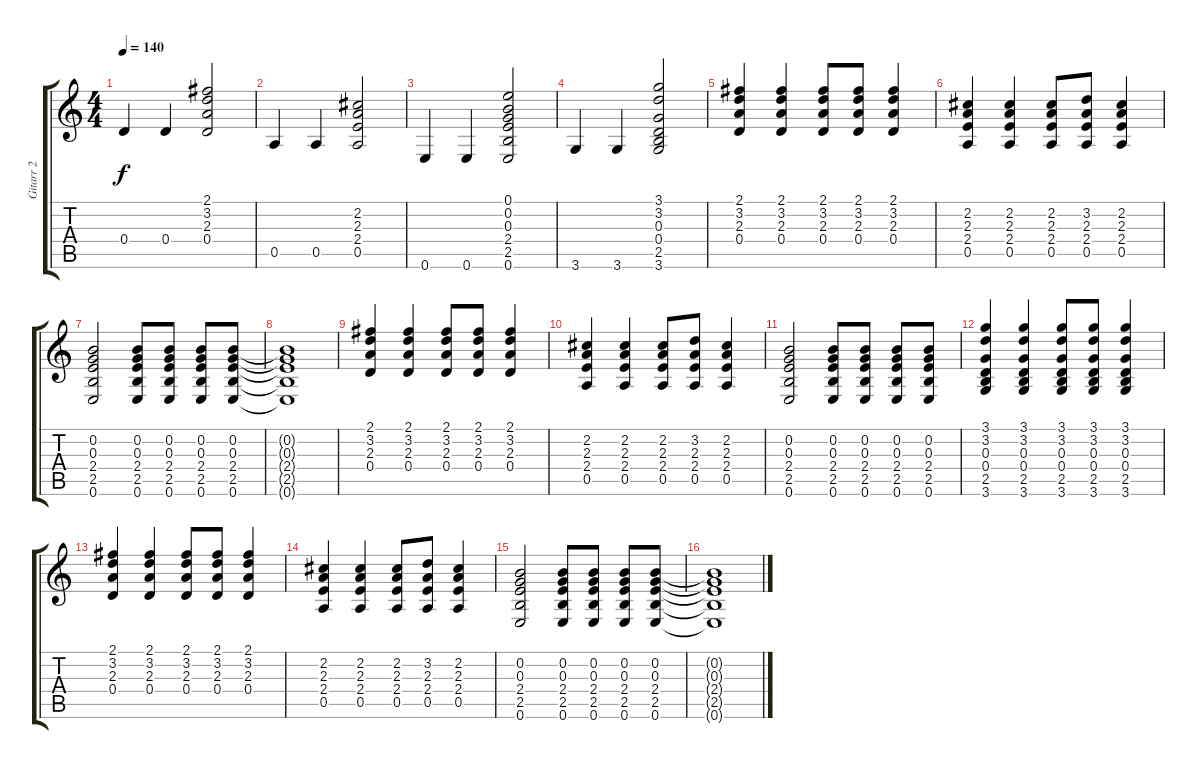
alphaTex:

\track ("Gitarr 2" "Gitarr 2") {instrument electricguitarclean}
\staff {score tabs}
\tuning (E4 B3 G3 D3 A2 E2) {hide}
\ts (4 4)
\tempo 140
\clef g2
\ks c
0.4.4{dy f} 0.4.4 (2.1 3.2 2.3 0.4).2 |
0.5.4 0.5.4 (2.2 2.3 2.4 0.5).2 |
0.6.4 0.6.4 (0.1 0.2 0.3 2.4 2.5 0.6).2 |
3.6.4 3.6.4 (3.1 3.2 0.3 0.4 2.5 3.6).2 |
(2.1 3.2 2.3 0.4).4 (2.1 3.2 2.3 0.4).4 (2.1 3.2 2.3 0.4).8 (2.1 3.2 2.3 0.4).8 (2.1 3.2 2.3 0.4).4 |
(2.2 2.3 2.4 0.5).4 (2.2 2.3 2.4 0.5).4 (2.2 2.3 2.4 0.5).8 (3.2 2.3 2.4 0.5).8 (2.2 2.3 2.4 0.5).4 |
(0.2 0.3 2.4 2.5 0.6).2 (0.2 0.3 2.4 2.5 0.6).8 (0.2 0.3 2.4 2.5 0.6).8 (0.2 0.3 2.4 2.5 0.6).8 (0.2 0.3 2.4 2.5 0.6).8 |
(0.2{t} 0.3{t} 2.4{t} 2.5{t} 0.6{t}).1 |
(2.1 3.2 2.3 0.4).4 (2.1 3.2 2.3 0.4).4 (2.1 3.2 2.3 0.4).8 (2.1 3.2 2.3 0.4).8 (2.1 3.2 2.3 0.4).4 |
(2.2 2.3 2.4 0.5).4 (2.2 2.3 2.4 0.5).4 (2.2 2.3 2.4 0.5).8 (3.2 2.3 2.4 0.5).8 (2.2 2.3 2.4 0.5).4 |
(0.2 0.3 2.4 2.5 0.6).2 (0.2 0.3 2.4 2.5 0.6).8 (0.2 0.3 2.4 2.5 0.6).8 (0.2 0.3 2.4 2.5 0.6).8 (0.2 0.3 2.4 2.5 0.6).8 |
(3.1 3.2 0.3 0.4 2.5 3.6).4 (3.1 3.2 0.3 0.4 2.5 3.6).4 (3.1 3.2 0.3 0.4 2.5 3.6).8 (3.1 3.2 0.3 0.4 2.5 3.6).8 (3.1 3.2 0.3 0.4 2.5 3.6).4 |
(2.1 3.2 2.3 0.4).4 (2.1 3.2 2.3 0.4).4 (2.1 3.2 2.3 0.4).8 (2.1 3.2 2.3 0.4).8 (2.1 3.2 2.3 0.4).4 |
(2.2 2.3 2.4 0.5).4 (2.2 2.3 2.4 0.5).4 (2.2 2.3 2.4 0.5).8 (3.2 2.3 2.4 0.5).8 (2.2 2.3 2.4 0.5).4 |
(0.2 0.3 2.4 2.5 0.6).2 (0.2 0.3 2.4 2.5 0.6).8 (0.2 0.3 2.4 2.5 0.6).8 (0.2 0.3 2.4 2.5 0.6).8 (0.2 0.3 2.4 2.5 0.6).8 |
(0.2{t} 0.3{t} 2.4{t} 2.5{t} 0.6{t}).1
